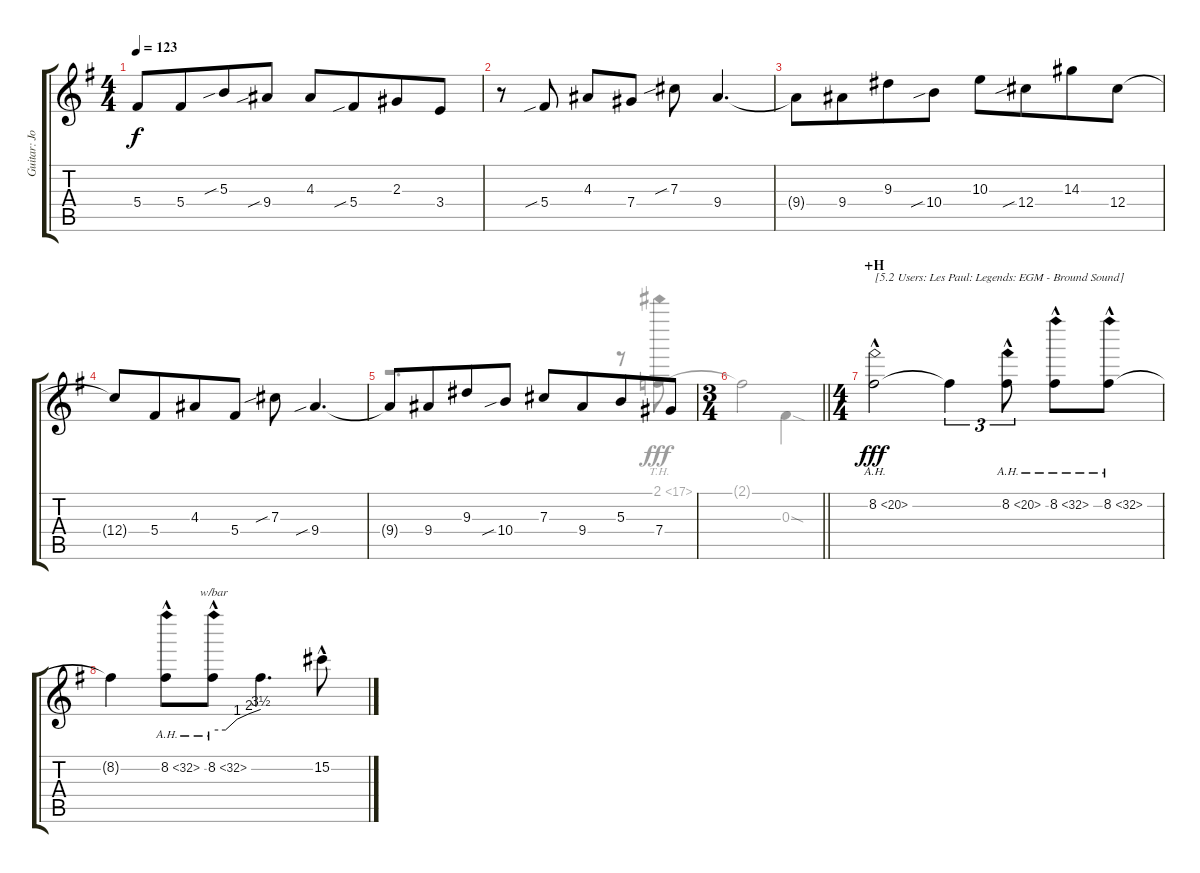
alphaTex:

\track ("Guitar: Jon" "Guitar: Jo") {instrument distortionguitar}
\staff {score tabs}
\tuning (Eb4 Bb3 Gb3 Db3 Ab2 Eb2) {hide}
\voice
\ts (4 4)
\tempo 123
\clef g2
\ks g
5.4{t}.8{dy f} 5.4.8{beam merge} 5.3{sib}.8 9.4{sib}.8 4.3.8 5.4{sib}.8{beam merge} 2.3.8 3.4.8 |
r.8 5.4{sib}.8 4.3.8 7.4.8 7.3{sib}.8 9.4.4{d} |
9.4{t}.8 9.4.8{beam merge} 9.3.8 10.4{sib}.8 10.3.8 12.4{sib}.8{beam merge} 14.3.8 12.4.8 |
12.4{t}.8 5.4.8{beam merge} 4.3.8 5.4.8 7.3{sib}.8 9.4{sib}.4{d} |
9.4{t}.8 9.4.8{beam merge} 9.3.8 10.4{sib}.8 7.3.8 9.4.8{beam merge} 5.3.8 7.4.8 |
\ts (3 4)
\barLineRight lightlight
|
\ts (4 4)
\section ("" "+H")
8.2{ah 12 hac}.2{txt "[5.2 Users: Les Paul: Legends: EGM - Bround Sound]" dy fff volume 16 instrument overdrivenguitar} 8.2{t}.4{tu (3 2)} 8.2{ah 12 hac}.8{tu (3 2)} 8.2{ah 24 hac}.8 8.2{ah 24 hac}.8 |
8.2{t}.4 8.2{ah 24 hac}.8 8.2{ah 24 hac}.8{tbe (custom default 0 0 15 0 30 4 45 8 60 14)} 8.2{t}.4{d} 15.2{hac}.8
\voice
\clef g2
\ottava regular
\simile none
\ks g
|
|
|
|
r.2{d} r.8 2.1{th 15}.8 |
\barLineRight lightlight
2.1{t}.2 0.3{sod}.4 |
|
